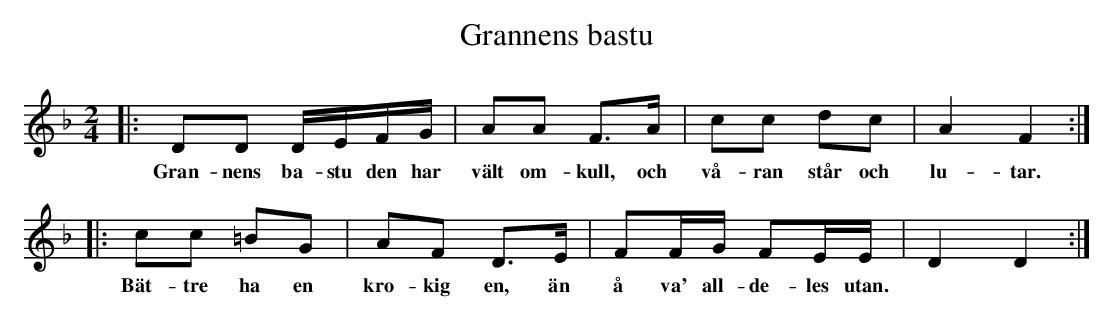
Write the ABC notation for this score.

X:1
T:Grannens bastu
M:2/4
L:1/8
K:Dm
|:DD D/E/F/G/ | AA F>A | cc dc | A2 F2 :|
w:Gran-nens ba-stu den har vält om-kull, och vå-ran står och lu-tar.
|:cc =BG | AF D>E | FF/G/ FE/E/ | D2 D2 :|
w:Bät-tre ha en kro-kig en, än å va' all-de-les utan.
